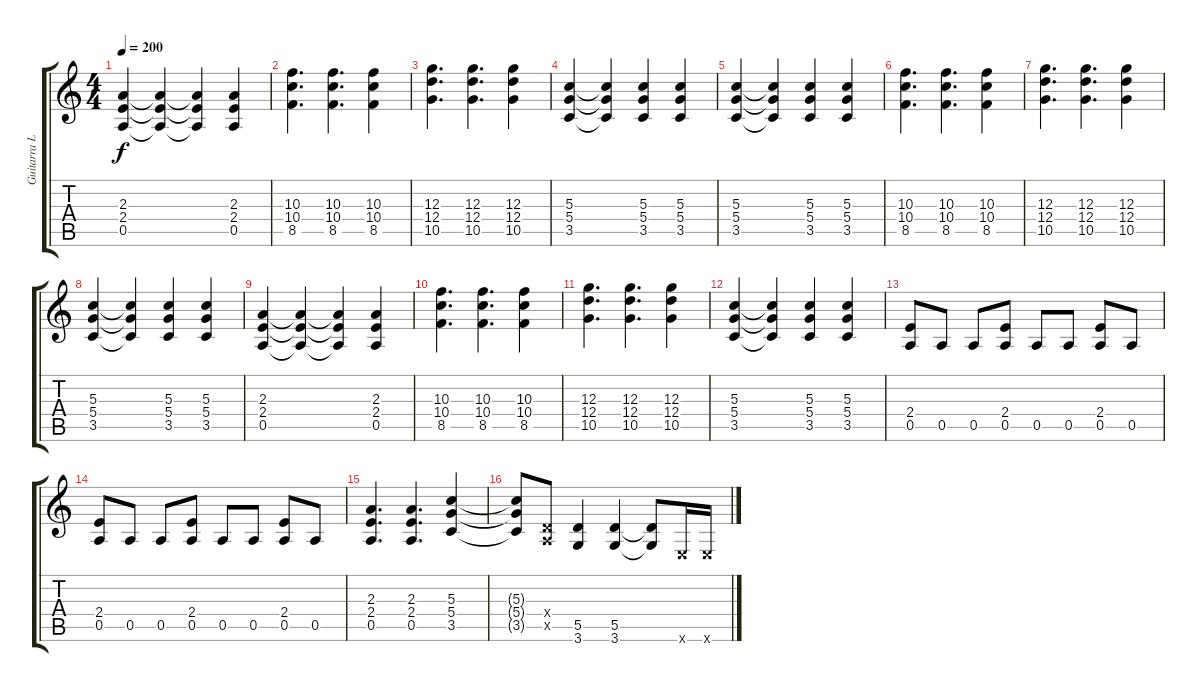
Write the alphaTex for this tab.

\track ("Guitarra Líder" "Guitarra L") {instrument distortionguitar}
\staff {score tabs}
\tuning (E4 B3 G3 D3 A2 E2) {hide}
\ts (4 4)
\tempo 200
\clef g2
\ks c
(2.3 2.4 0.5).4{dy f} (2.3{t} 2.4{t} 0.5{t}).4 (2.3{t} 2.4{t} 0.5{t}).4 (2.3 2.4 0.5).4 |
(10.3 10.4 8.5).4{d} (10.3 10.4 8.5).4{d} (10.3 10.4 8.5).4 |
(12.3 12.4 10.5).4{d} (12.3 12.4 10.5).4{d} (12.3 12.4 10.5).4 |
(5.3 5.4 3.5).4 (5.3{t} 5.4{t} 3.5{t}).4 (5.3 5.4 3.5).4 (5.3 5.4 3.5).4 |
(5.3 5.4 3.5).4 (5.3{t} 5.4{t} 3.5{t}).4 (5.3 5.4 3.5).4 (5.3 5.4 3.5).4 |
(10.3 10.4 8.5).4{d} (10.3 10.4 8.5).4{d} (10.3 10.4 8.5).4 |
(12.3 12.4 10.5).4{d} (12.3 12.4 10.5).4{d} (12.3 12.4 10.5).4 |
(5.3 5.4 3.5).4 (5.3{t} 5.4{t} 3.5{t}).4 (5.3 5.4 3.5).4 (5.3 5.4 3.5).4 |
(2.3 2.4 0.5).4 (2.3{t} 2.4{t} 0.5{t}).4 (2.3{t} 2.4{t} 0.5{t}).4 (2.3 2.4 0.5).4 |
(10.3 10.4 8.5).4{d} (10.3 10.4 8.5).4{d} (10.3 10.4 8.5).4 |
(12.3 12.4 10.5).4{d} (12.3 12.4 10.5).4{d} (12.3 12.4 10.5).4 |
(5.3 5.4 3.5).4 (5.3{t} 5.4{t} 3.5{t}).4 (5.3 5.4 3.5).4 (5.3 5.4 3.5).4 |
(2.4 0.5).8 0.5.8 0.5.8 (2.4 0.5).8 0.5.8 0.5.8 (2.4 0.5).8 0.5.8 |
(2.4 0.5).8 0.5.8 0.5.8 (2.4 0.5).8 0.5.8 0.5.8 (2.4 0.5).8 0.5.8 |
(2.3 2.4 0.5).4{d} (2.3 2.4 0.5).4{d} (5.3 5.4 3.5).4 |
(5.3{t} 5.4{t} 3.5{t}).8 (0.4{x} 0.5{x}).8 (5.5 3.6).4 (5.5 3.6).4 (5.5{t} 3.6{t}).8 0.6{x}.16 0.6{x}.16
